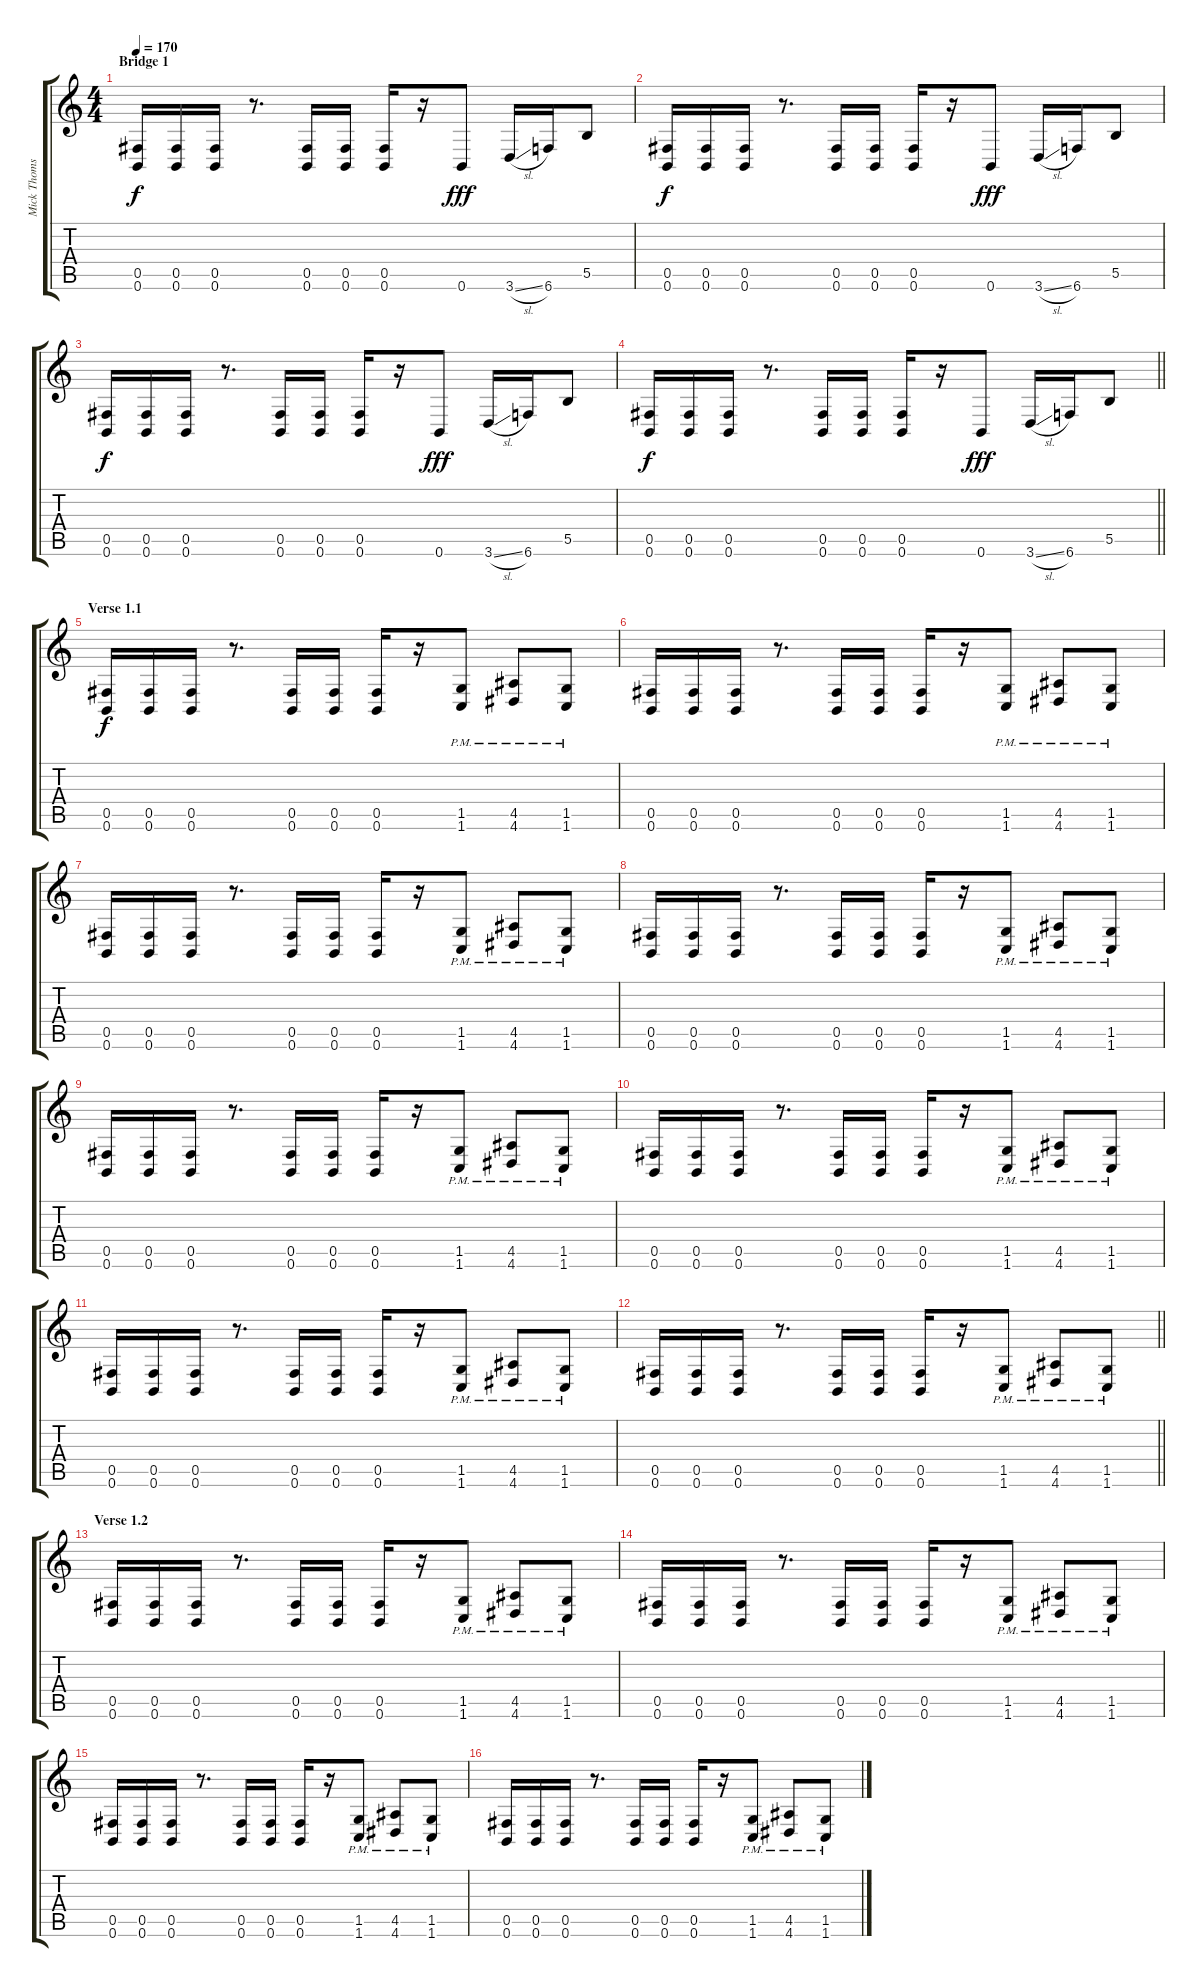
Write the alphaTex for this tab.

\track ("Mick Thomson" "Mick Thoms") {instrument distortionguitar}
\staff {score tabs}
\tuning (Db4 Ab3 E3 B2 Gb2 B1) {hide}
\ts (4 4)
\section ("" "Bridge 1")
\tempo 170
\clef g2
\ks c
(0.5 0.6).16{dy f} (0.5 0.6).16 (0.5 0.6).16 r.8{d} (0.5 0.6).16 (0.5 0.6).16 (0.5 0.6).16 r.16 0.6.8{dy fff} 3.6{sl}.16 6.6.16 5.5.8 |
(0.5 0.6).16{dy f} (0.5 0.6).16 (0.5 0.6).16 r.8{d} (0.5 0.6).16 (0.5 0.6).16 (0.5 0.6).16 r.16 0.6.8{dy fff} 3.6{sl}.16 6.6.16 5.5.8 |
(0.5 0.6).16{dy f} (0.5 0.6).16 (0.5 0.6).16 r.8{d} (0.5 0.6).16 (0.5 0.6).16 (0.5 0.6).16 r.16 0.6.8{dy fff} 3.6{sl}.16 6.6.16 5.5.8 |
\barLineRight lightlight
(0.5 0.6).16{dy f} (0.5 0.6).16 (0.5 0.6).16 r.8{d} (0.5 0.6).16 (0.5 0.6).16 (0.5 0.6).16 r.16 0.6.8{dy fff} 3.6{sl}.16 6.6.16 5.5.8 |
\section ("" "Verse 1.1")
(0.5 0.6).16{dy f} (0.5 0.6).16 (0.5 0.6).16 r.8{d} (0.5 0.6).16 (0.5 0.6).16 (0.5 0.6).16 r.16 (1.5{pm} 1.6{pm}).8 (4.5{pm} 4.6{pm}).8 (1.5{pm} 1.6{pm}).8 |
(0.5 0.6).16 (0.5 0.6).16 (0.5 0.6).16 r.8{d} (0.5 0.6).16 (0.5 0.6).16 (0.5 0.6).16 r.16 (1.5{pm} 1.6{pm}).8 (4.5{pm} 4.6{pm}).8 (1.5{pm} 1.6{pm}).8 |
(0.5 0.6).16 (0.5 0.6).16 (0.5 0.6).16 r.8{d} (0.5 0.6).16 (0.5 0.6).16 (0.5 0.6).16 r.16 (1.5{pm} 1.6{pm}).8 (4.5{pm} 4.6{pm}).8 (1.5{pm} 1.6{pm}).8 |
(0.5 0.6).16 (0.5 0.6).16 (0.5 0.6).16 r.8{d} (0.5 0.6).16 (0.5 0.6).16 (0.5 0.6).16 r.16 (1.5{pm} 1.6{pm}).8 (4.5{pm} 4.6{pm}).8 (1.5{pm} 1.6{pm}).8 |
(0.5 0.6).16 (0.5 0.6).16 (0.5 0.6).16 r.8{d} (0.5 0.6).16 (0.5 0.6).16 (0.5 0.6).16 r.16 (1.5{pm} 1.6{pm}).8 (4.5{pm} 4.6{pm}).8 (1.5{pm} 1.6{pm}).8 |
(0.5 0.6).16 (0.5 0.6).16 (0.5 0.6).16 r.8{d} (0.5 0.6).16 (0.5 0.6).16 (0.5 0.6).16 r.16 (1.5{pm} 1.6{pm}).8 (4.5{pm} 4.6{pm}).8 (1.5{pm} 1.6{pm}).8 |
(0.5 0.6).16 (0.5 0.6).16 (0.5 0.6).16 r.8{d} (0.5 0.6).16 (0.5 0.6).16 (0.5 0.6).16 r.16 (1.5{pm} 1.6{pm}).8 (4.5{pm} 4.6{pm}).8 (1.5{pm} 1.6{pm}).8 |
\barLineRight lightlight
(0.5 0.6).16 (0.5 0.6).16 (0.5 0.6).16 r.8{d} (0.5 0.6).16 (0.5 0.6).16 (0.5 0.6).16 r.16 (1.5{pm} 1.6{pm}).8 (4.5{pm} 4.6{pm}).8 (1.5{pm} 1.6{pm}).8 |
\section ("" "Verse 1.2")
(0.5 0.6).16 (0.5 0.6).16 (0.5 0.6).16 r.8{d} (0.5 0.6).16 (0.5 0.6).16 (0.5 0.6).16 r.16 (1.5{pm} 1.6{pm}).8 (4.5{pm} 4.6{pm}).8 (1.5{pm} 1.6{pm}).8 |
(0.5 0.6).16 (0.5 0.6).16 (0.5 0.6).16 r.8{d} (0.5 0.6).16 (0.5 0.6).16 (0.5 0.6).16 r.16 (1.5{pm} 1.6{pm}).8 (4.5{pm} 4.6{pm}).8 (1.5{pm} 1.6{pm}).8 |
(0.5 0.6).16 (0.5 0.6).16 (0.5 0.6).16 r.8{d} (0.5 0.6).16 (0.5 0.6).16 (0.5 0.6).16 r.16 (1.5{pm} 1.6{pm}).8 (4.5{pm} 4.6{pm}).8 (1.5{pm} 1.6{pm}).8 |
(0.5 0.6).16 (0.5 0.6).16 (0.5 0.6).16 r.8{d} (0.5 0.6).16 (0.5 0.6).16 (0.5 0.6).16 r.16 (1.5{pm} 1.6{pm}).8 (4.5{pm} 4.6{pm}).8 (1.5{pm} 1.6{pm}).8
